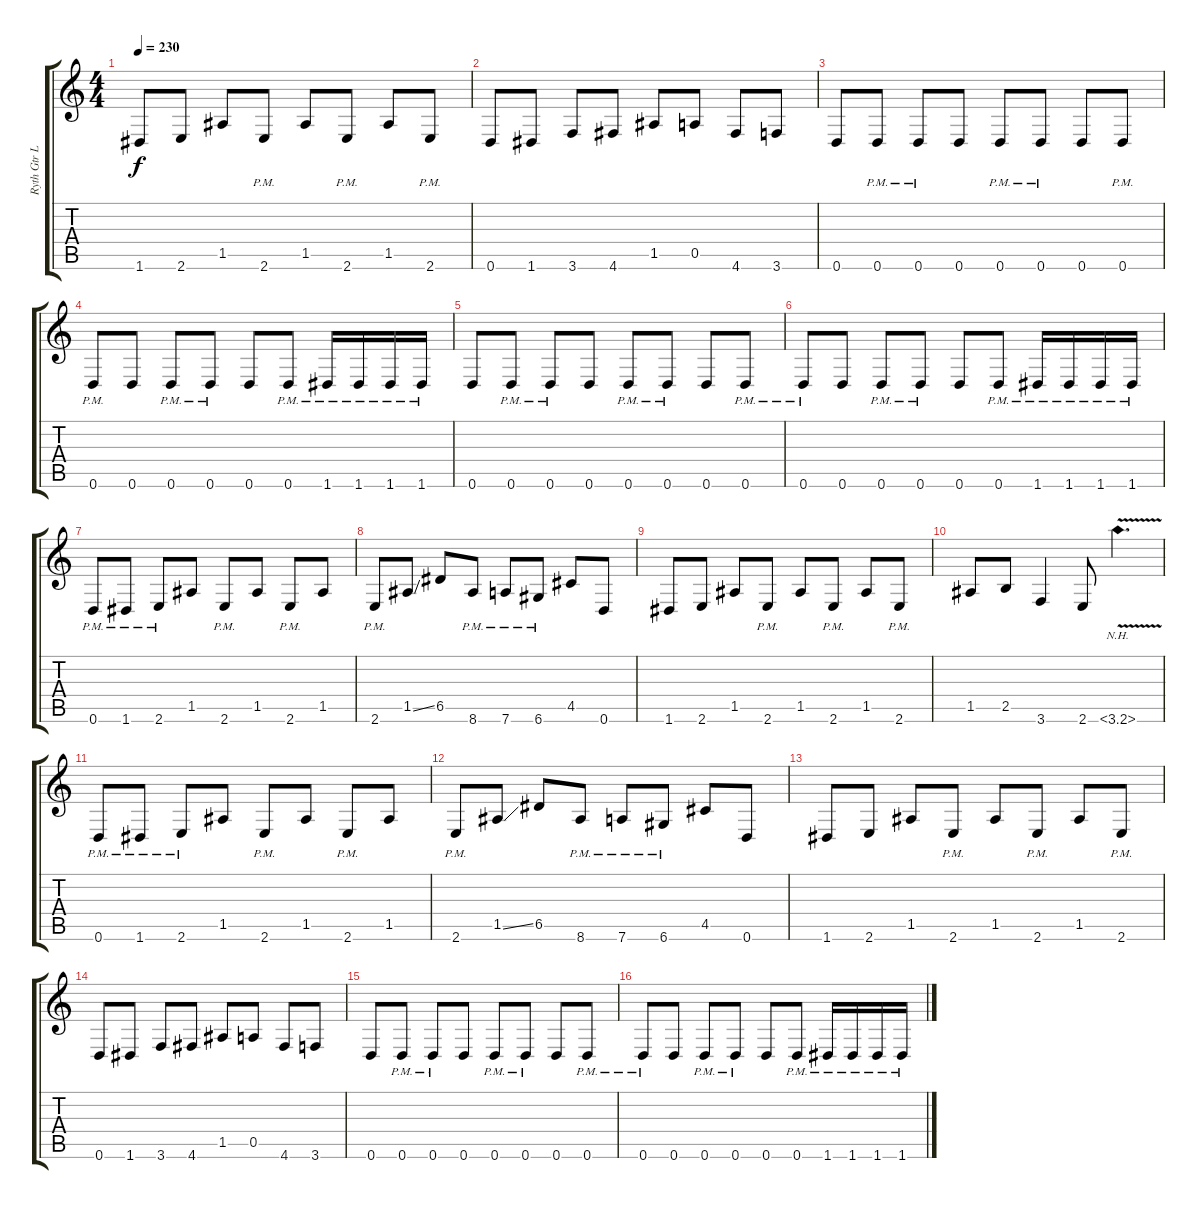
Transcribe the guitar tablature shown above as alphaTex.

\track ("Ryth Gtr L" "Ryth Gtr L") {instrument distortionguitar}
\staff {score tabs}
\tuning (E4 B3 G3 D3 A2 D2) {hide}
\ts (4 4)
\tempo 230
\clef g2
\ks c
1.6.8{dy f} 2.6.8 1.5.8 2.6{pm}.8 1.5.8 2.6{pm}.8 1.5.8 2.6{pm}.8 |
0.6.8 1.6.8 3.6.8 4.6.8 1.5.8 0.5.8 4.6.8 3.6.8 |
0.6.8 0.6{pm}.8 0.6{pm}.8 0.6.8 0.6{pm}.8 0.6{pm}.8 0.6.8 0.6{pm}.8 |
0.6{pm}.8 0.6.8 0.6{pm}.8 0.6{pm}.8 0.6.8 0.6{pm}.8 1.6{pm}.16 1.6{pm}.16 1.6{pm}.16 1.6{pm}.16 |
0.6.8 0.6{pm}.8 0.6{pm}.8 0.6.8 0.6{pm}.8 0.6{pm}.8 0.6.8 0.6{pm}.8 |
0.6{pm}.8 0.6.8 0.6{pm}.8 0.6{pm}.8 0.6.8 0.6{pm}.8 1.6{pm}.16 1.6{pm}.16 1.6{pm}.16 1.6{pm}.16 |
0.6{pm}.8 1.6{pm}.8 2.6{pm}.8 1.5.8 2.6{pm}.8 1.5.8 2.6{pm}.8 1.5.8 |
2.6{pm}.8 1.5{ss}.8 6.5.8 8.6{pm}.8 7.6{pm}.8 6.6{pm}.8 4.5.8 0.6.8 |
1.6.8 2.6.8 1.5.8 2.6{pm}.8 1.5.8 2.6{pm}.8 1.5.8 2.6{pm}.8 |
1.5.8 2.5.8 3.6.4 2.6.8 3.6{nh v}.4{d} |
0.6{pm}.8 1.6{pm}.8 2.6{pm}.8 1.5.8 2.6{pm}.8 1.5.8 2.6{pm}.8 1.5.8 |
2.6{pm}.8 1.5{ss}.8 6.5.8 8.6{pm}.8 7.6{pm}.8 6.6{pm}.8 4.5.8 0.6.8 |
1.6.8 2.6.8 1.5.8 2.6{pm}.8 1.5.8 2.6{pm}.8 1.5.8 2.6{pm}.8 |
0.6.8 1.6.8 3.6.8 4.6.8 1.5.8 0.5.8 4.6.8 3.6.8 |
0.6.8 0.6{pm}.8 0.6{pm}.8 0.6.8 0.6{pm}.8 0.6{pm}.8 0.6.8 0.6{pm}.8 |
0.6{pm}.8 0.6.8 0.6{pm}.8 0.6{pm}.8 0.6.8 0.6{pm}.8 1.6{pm}.16 1.6{pm}.16 1.6{pm}.16 1.6{pm}.16
